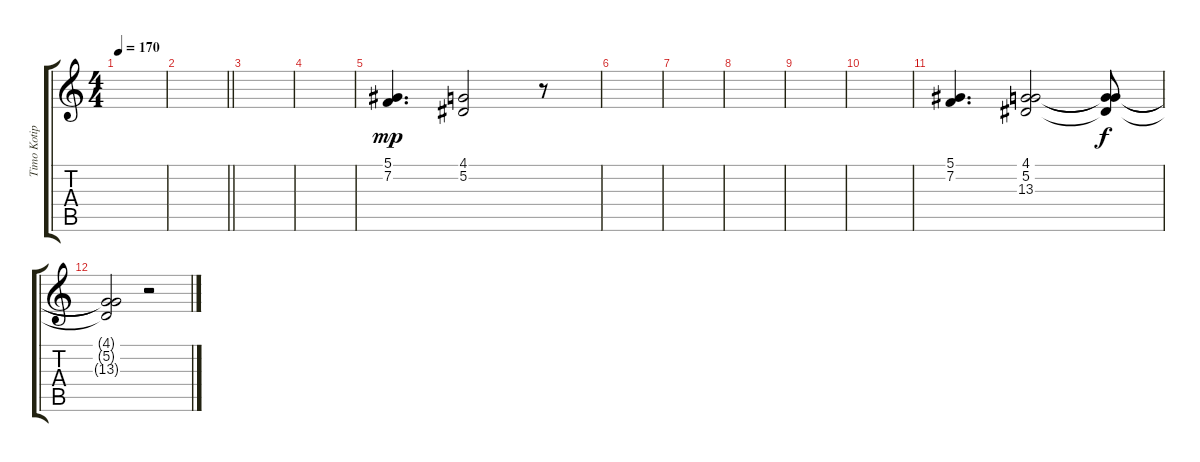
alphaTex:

\track ("Timo Kotipelto" "Timo Kotip") {instrument tenorsax}
\staff {score tabs}
\tuning (Eb4 Bb3 Gb3 Db3 Ab2 Eb2) {hide}
\ts (4 4)
\tempo 170
\clef g2
\ks c
|
\barLineRight lightlight
|
|
|
(5.1 7.2).4{d dy mp} (4.1 5.2).2 r.8 |
|
|
|
|
|
(5.1 7.2).4{d} (4.1 5.2 13.3).2 (4.1{t} 5.2{t} 13.3{t}).8{dy f} |
(4.1{t} 5.2{t} 13.3{t}).2 r.2
